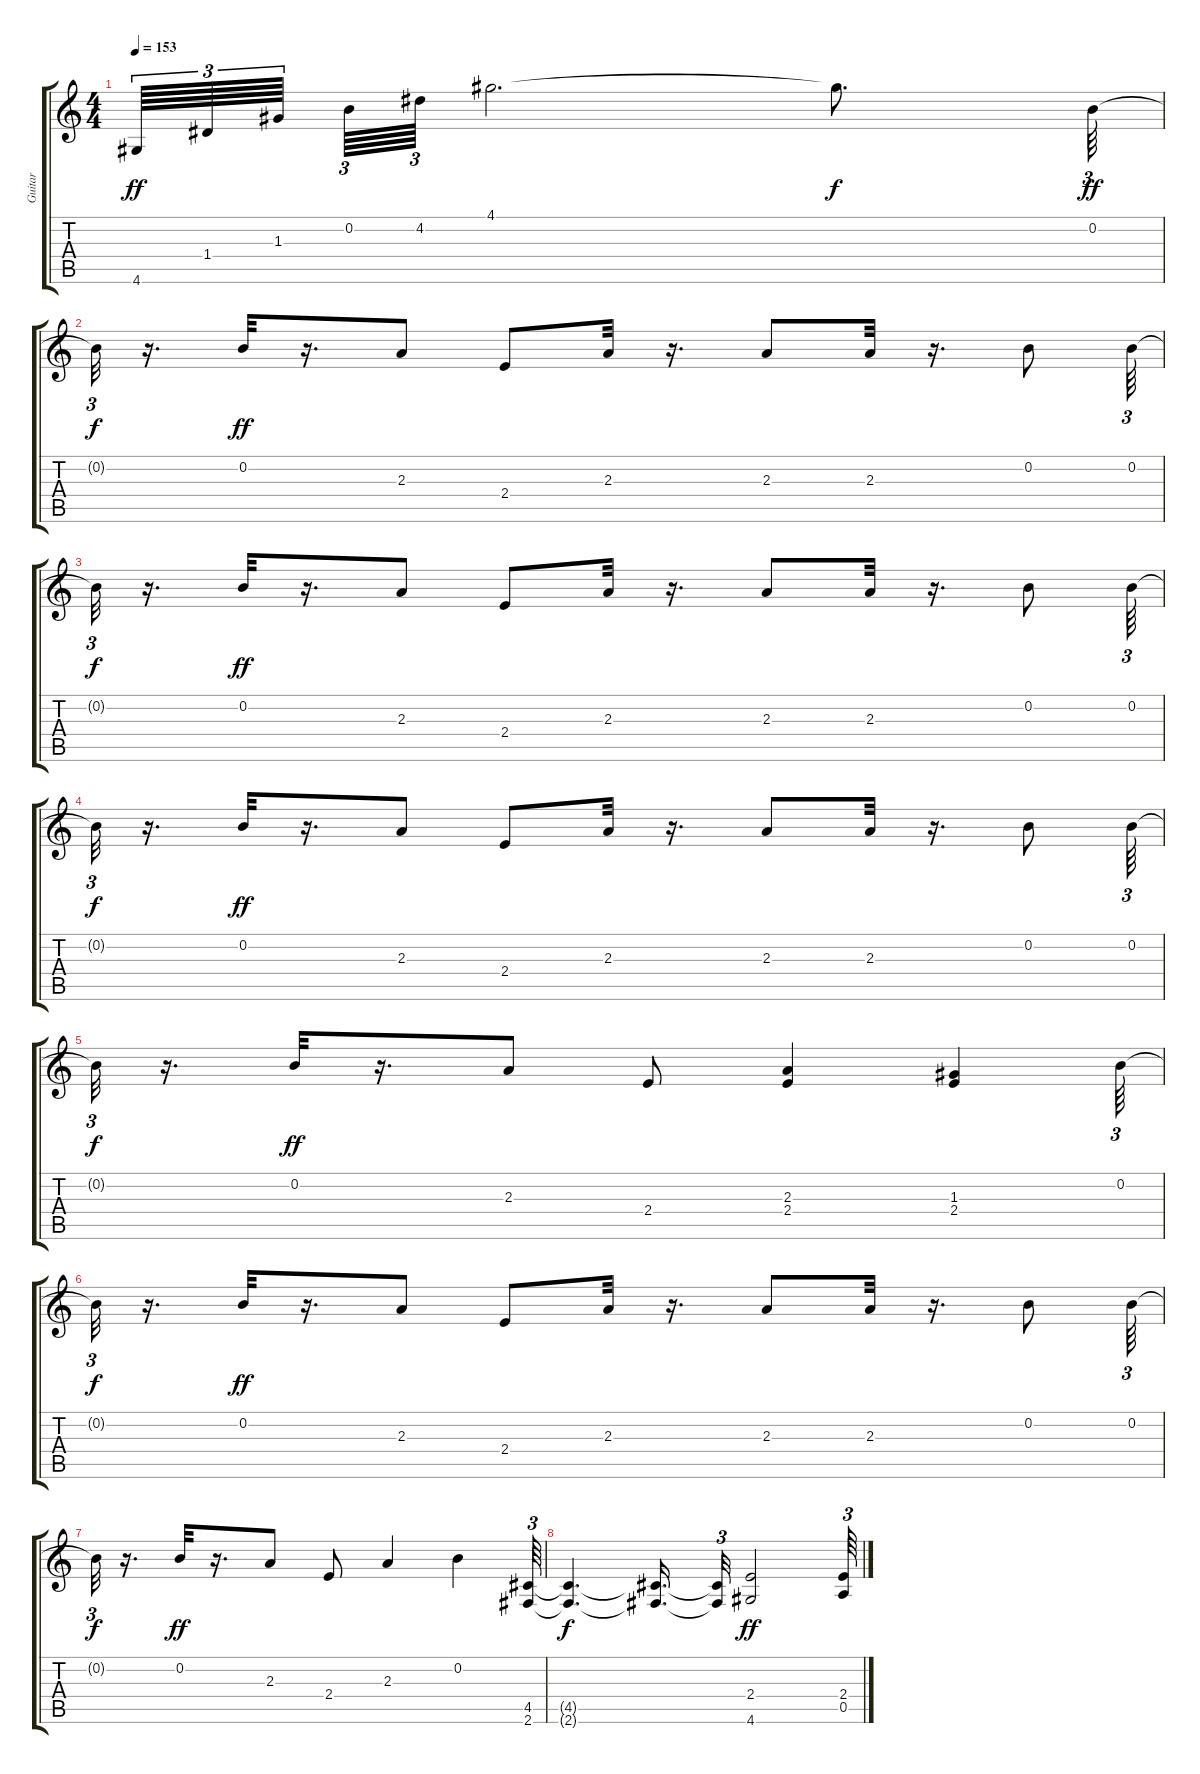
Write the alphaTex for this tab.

\track ("Guitar" "Guitar") {instrument distortionguitar}
\staff {score tabs}
\tuning (E4 B3 G3 D3 A2 E2) {hide}
\ts (4 4)
\tempo 153
\clef g2
\ks c
4.6.64{tu (3 2) dy ff} 1.4.64{tu (3 2)} 1.3.64{tu (3 2) beam splitsecondary} 0.2.64{tu (3 2)} 4.2.64{tu (3 2)} 4.1.2{d} 4.1{t}.8{d dy f} 0.2.64{tu (3 2) dy ff} |
0.2{t}.32{tu (3 2) dy f} r.16{d} 0.2.32{dy ff} r.16{d} 2.3.8 2.4.8 2.3.32 r.16{d} 2.3.8 2.3.32 r.16{d} 0.2.8 0.2.64{tu (3 2)} |
0.2{t}.32{tu (3 2) dy f} r.16{d} 0.2.32{dy ff} r.16{d} 2.3.8 2.4.8 2.3.32 r.16{d} 2.3.8 2.3.32 r.16{d} 0.2.8 0.2.64{tu (3 2)} |
0.2{t}.32{tu (3 2) dy f} r.16{d} 0.2.32{dy ff} r.16{d} 2.3.8 2.4.8 2.3.32 r.16{d} 2.3.8 2.3.32 r.16{d} 0.2.8 0.2.64{tu (3 2)} |
0.2{t}.32{tu (3 2) dy f} r.16{d} 0.2.32{dy ff} r.16{d} 2.3.8 2.4.8 (2.3 2.4).4 (1.3 2.4).4 0.2.64{tu (3 2)} |
0.2{t}.32{tu (3 2) dy f} r.16{d} 0.2.32{dy ff} r.16{d} 2.3.8 2.4.8 2.3.32 r.16{d} 2.3.8 2.3.32 r.16{d} 0.2.8 0.2.64{tu (3 2)} |
0.2{t}.32{tu (3 2) dy f} r.16{d} 0.2.32{dy ff} r.16{d} 2.3.8 2.4.8 2.3.4 0.2.4 (4.5 2.6).64{tu (3 2)} |
(4.5{t} 2.6{t}).4{d dy f} (4.5{t} 2.6{t}).16{d} (4.5{t} 2.6{t}).32{tu (3 2)} (2.4 4.6).2{dy ff} (2.4 0.5).64{tu (3 2)}
